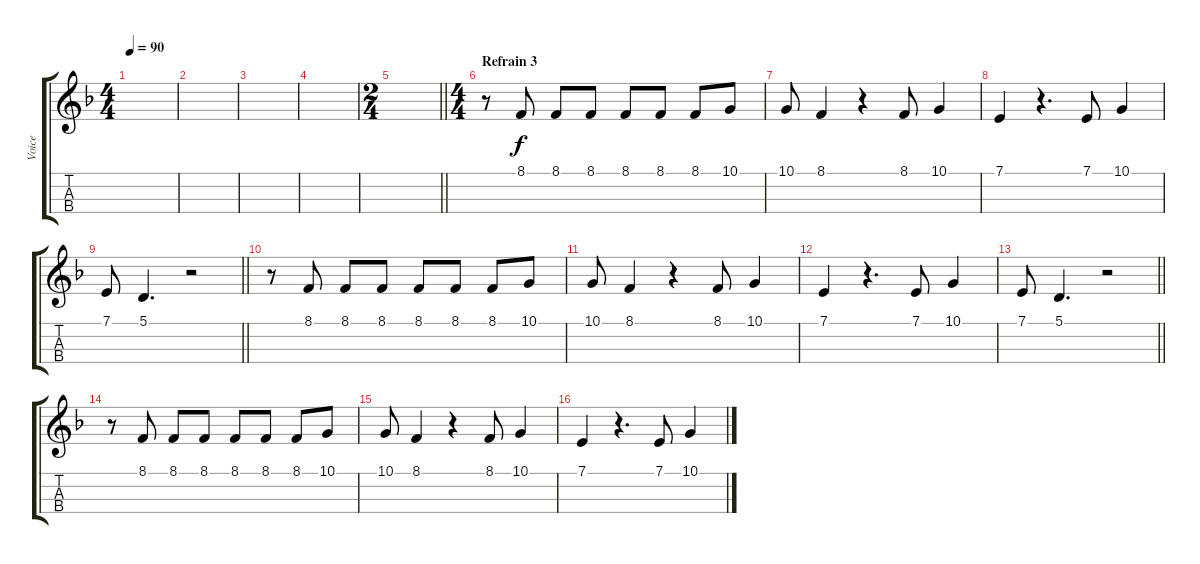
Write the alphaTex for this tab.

\track ("Voice" "Voice") {instrument altosax}
\staff {score tabs}
\tuning (A3 D3 G2 C2) {hide}
\ts (4 4)
\tempo 90
\clef g2
\ks dminor
|
|
|
|
\ts (2 4)
\barLineRight lightlight
|
\ts (4 4)
\section ("" "Refrain 3")
r.8 8.1.8 8.1.8 8.1.8 8.1.8 8.1.8 8.1.8 10.1.8 |
10.1.8 8.1.4 r.4 8.1.8 10.1.4 |
7.1.4 r.4{d} 7.1.8 10.1.4 |
\barLineRight lightlight
7.1.8 5.1.4{d} r.2 |
r.8 8.1.8 8.1.8 8.1.8 8.1.8 8.1.8 8.1.8 10.1.8 |
10.1.8 8.1.4 r.4 8.1.8 10.1.4 |
7.1.4 r.4{d} 7.1.8 10.1.4 |
\barLineRight lightlight
7.1.8 5.1.4{d} r.2 |
r.8 8.1.8 8.1.8 8.1.8 8.1.8 8.1.8 8.1.8 10.1.8 |
10.1.8 8.1.4 r.4 8.1.8 10.1.4 |
7.1.4 r.4{d} 7.1.8 10.1.4
